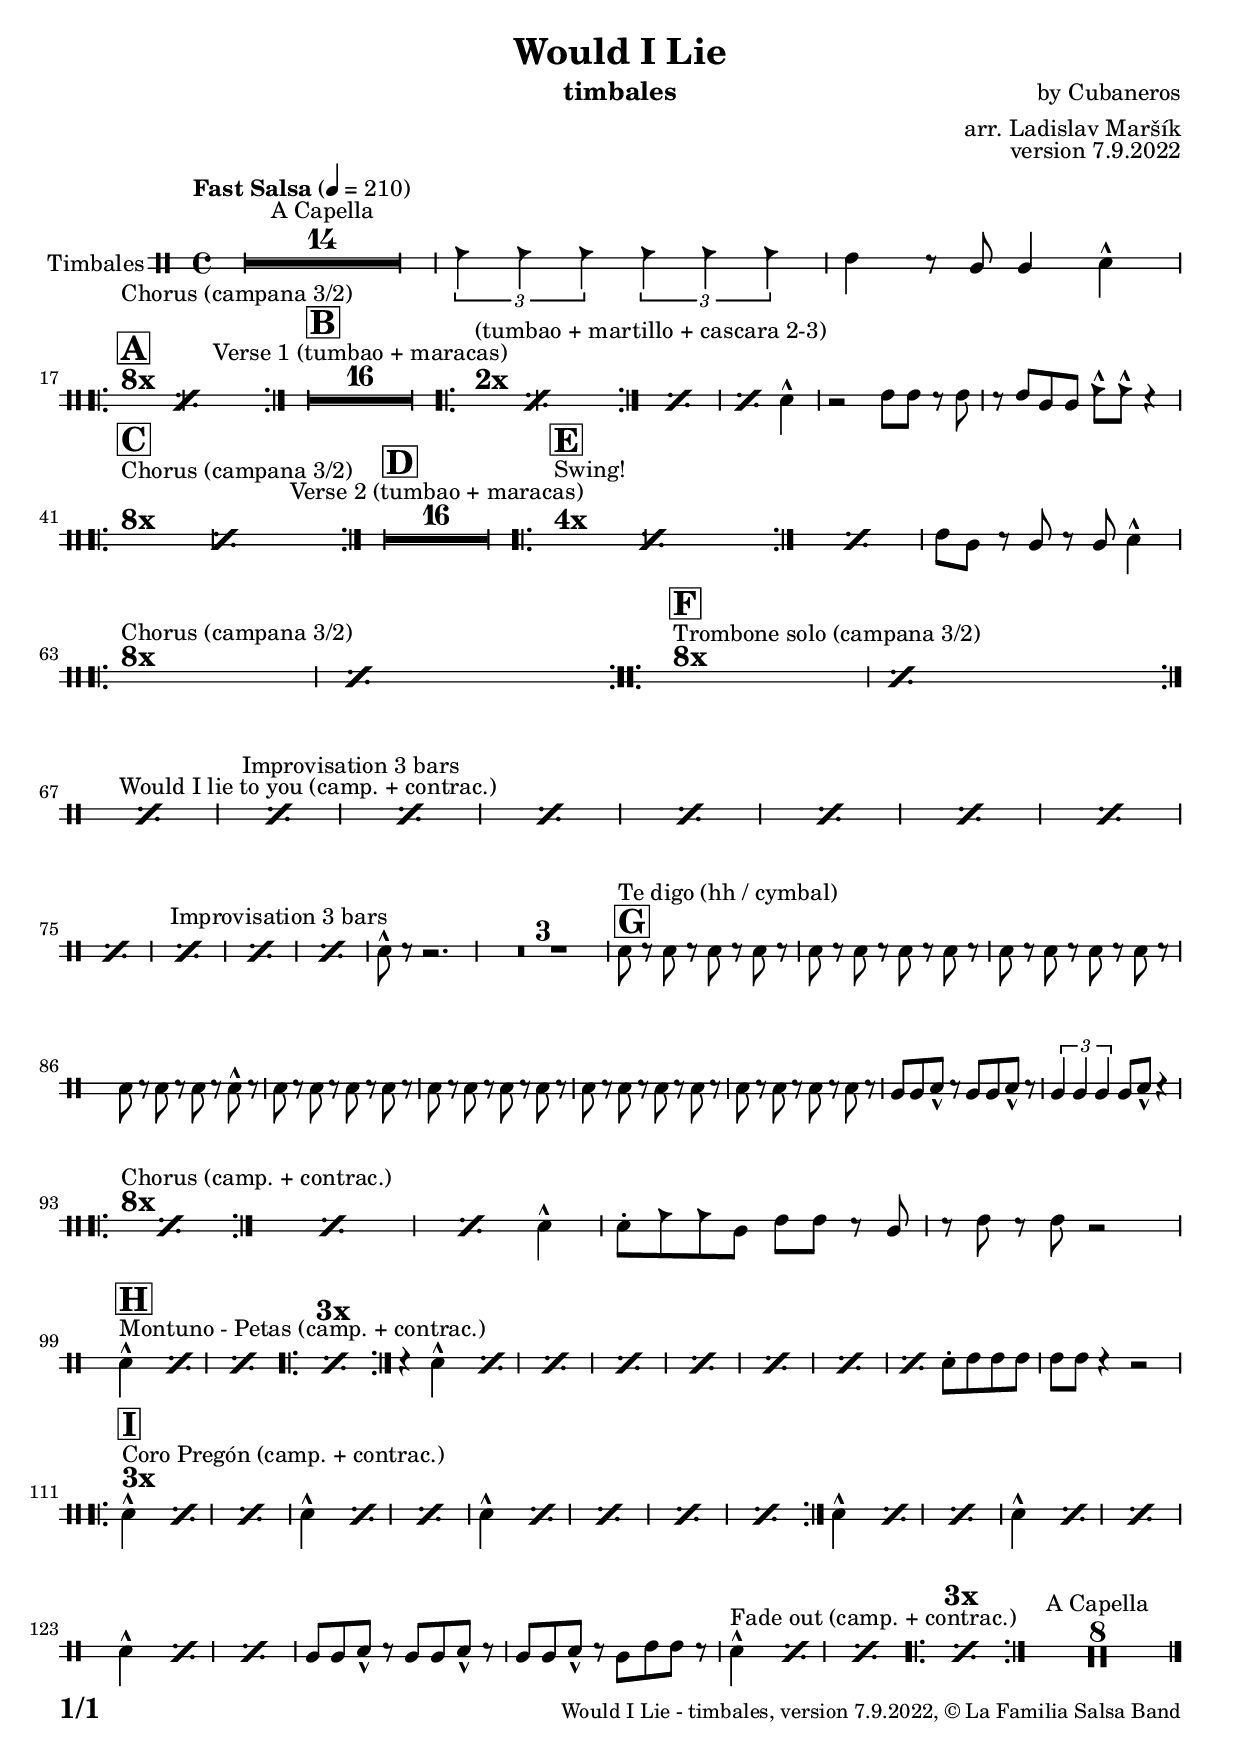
\version "2.22.2"

% Sheet revision 2022_09

\header {
  title = "Would I Lie"
  instrument = "timbales"
  composer = "by Cubaneros"
  arranger = "arr. Ladislav Maršík"
  opus = "version 7.9.2022"
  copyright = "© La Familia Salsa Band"
}


inst =
#(define-music-function
  (string)
  (string?)
  #{ <>^\markup \abs-fontsize #16 \bold \box #string #})

makePercent = #(define-music-function (note) (ly:music?)
                 (make-music 'PercentEvent 'length (ly:music-length note)))

#(define (test-stencil grob text)
   (let* ((orig (ly:grob-original grob))
          (siblings (ly:spanner-broken-into orig)) ; have we been split?
          (refp (ly:grob-system grob))
          (left-bound (ly:spanner-bound grob LEFT))
          (right-bound (ly:spanner-bound grob RIGHT))
          (elts-L (ly:grob-array->list (ly:grob-object left-bound 'elements)))
          (elts-R (ly:grob-array->list (ly:grob-object right-bound 'elements)))
          (break-alignment-L
           (filter
            (lambda (elt) (grob::has-interface elt 'break-alignment-interface))
            elts-L))
          (break-alignment-R
           (filter
            (lambda (elt) (grob::has-interface elt 'break-alignment-interface))
            elts-R))
          (break-alignment-L-ext (ly:grob-extent (car break-alignment-L) refp X))
          (break-alignment-R-ext (ly:grob-extent (car break-alignment-R) refp X))
          (num
           (markup text))
          (num
           (if (or (null? siblings)
                   (eq? grob (car siblings)))
               num
               (make-parenthesize-markup num)))
          (num (grob-interpret-markup grob num))
          (num-stil-ext-X (ly:stencil-extent num X))
          (num-stil-ext-Y (ly:stencil-extent num Y))
          (num (ly:stencil-aligned-to num X CENTER))
          (num
           (ly:stencil-translate-axis
            num
            (+ (interval-length break-alignment-L-ext)
               (* 0.5
                  (- (car break-alignment-R-ext)
                     (cdr break-alignment-L-ext))))
            X))
          (bracket-L
           (markup
            #:path
            0.1 ; line-thickness
            `((moveto 0.5 ,(* 0.5 (interval-length num-stil-ext-Y)))
              (lineto ,(* 0.5
                          (- (car break-alignment-R-ext)
                             (cdr break-alignment-L-ext)
                             (interval-length num-stil-ext-X)))
                      ,(* 0.5 (interval-length num-stil-ext-Y)))
              (closepath)
              (rlineto 0.0
                       ,(if (or (null? siblings) (eq? grob (car siblings)))
                            -1.0 0.0)))))
          (bracket-R
           (markup
            #:path
            0.1
            `((moveto ,(* 0.5
                          (- (car break-alignment-R-ext)
                             (cdr break-alignment-L-ext)
                             (interval-length num-stil-ext-X)))
                      ,(* 0.5 (interval-length num-stil-ext-Y)))
              (lineto 0.5
                      ,(* 0.5 (interval-length num-stil-ext-Y)))
              (closepath)
              (rlineto 0.0
                       ,(if (or (null? siblings) (eq? grob (last siblings)))
                            -1.0 0.0)))))
          (bracket-L (grob-interpret-markup grob bracket-L))
          (bracket-R (grob-interpret-markup grob bracket-R))
          (num (ly:stencil-combine-at-edge num X LEFT bracket-L 0.4))
          (num (ly:stencil-combine-at-edge num X RIGHT bracket-R 0.4)))
     num))

#(define-public (Measure_attached_spanner_engraver context)
   (let ((span '())
         (finished '())
         (event-start '())
         (event-stop '()))
     (make-engraver
      (listeners ((measure-counter-event engraver event)
                  (if (= START (ly:event-property event 'span-direction))
                      (set! event-start event)
                      (set! event-stop event))))
      ((process-music trans)
       (if (ly:stream-event? event-stop)
           (if (null? span)
               (ly:warning "You're trying to end a measure-attached spanner but you haven't started one.")
               (begin (set! finished span)
                 (ly:engraver-announce-end-grob trans finished event-start)
                 (set! span '())
                 (set! event-stop '()))))
       (if (ly:stream-event? event-start)
           (begin (set! span (ly:engraver-make-grob trans 'MeasureCounter event-start))
             (set! event-start '()))))
      ((stop-translation-timestep trans)
       (if (and (ly:spanner? span)
                (null? (ly:spanner-bound span LEFT))
                (moment<=? (ly:context-property context 'measurePosition) ZERO-MOMENT))
           (ly:spanner-set-bound! span LEFT
                                  (ly:context-property context 'currentCommandColumn)))
       (if (and (ly:spanner? finished)
                (moment<=? (ly:context-property context 'measurePosition) ZERO-MOMENT))
           (begin
            (if (null? (ly:spanner-bound finished RIGHT))
                (ly:spanner-set-bound! finished RIGHT
                                       (ly:context-property context 'currentCommandColumn)))
            (set! finished '())
            (set! event-start '())
            (set! event-stop '()))))
      ((finalize trans)
       (if (ly:spanner? finished)
           (begin
            (if (null? (ly:spanner-bound finished RIGHT))
                (set! (ly:spanner-bound finished RIGHT)
                      (ly:context-property context 'currentCommandColumn)))
            (set! finished '())))
       (if (ly:spanner? span)
           (begin
            (ly:warning "I think there's a dangling measure-attached spanner :-(")
            (ly:grob-suicide! span)
            (set! span '())))))))

\layout {
  \context {
    \Staff
    \consists #Measure_attached_spanner_engraver
    \override MeasureCounter.font-encoding = #'latin1
    \override MeasureCounter.font-size = 0
    \override MeasureCounter.outside-staff-padding = 2
    \override MeasureCounter.outside-staff-horizontal-padding = #0
  }
}

repeatBracket = #(define-music-function
                  (parser location N note)
                  (number? ly:music?)
                  #{
                    \override Staff.MeasureCounter.stencil =
                    #(lambda (grob) (test-stencil grob #{ #(string-append(number->string N) "x") #} ))
                    \startMeasureCount
                    \repeat volta #N { $note }
                    \stopMeasureCount
                  #}
                  )

Timbales = \new DrumVoice \drummode {
  \set Staff.instrumentName = \markup {
    \center-align { "Timbales" }
  }

  \time 4/4
  \tempo "Fast Salsa" 4 = 210

  R1*14 ^\markup { "A Capella" }
  
  \tuplet 3/2 { cb4 cb cb } \tuplet 3/2 { cb cb cb} | 
  timh r8 timl8 timl4 cymc -^ |
  
  \break
  s1*0
  ^\markup { \bold { \fontsize #2 "8x" } }
  ^\markup { "Chorus (campana 3/2)" }
  \inst "A"
  \repeat volta 8 {
    \makePercent s1*2 
  }
  
  \inst "B"
  R1*16 ^\markup { "Verse 1 (tumbao + maracas)" } 
  
  
  s1*0
    ^\markup { \bold { \fontsize #2 "2x" } }
  ^\markup { "(tumbao + martillo + cascara 2-3)" }
    \repeat volta 2 {
    \makePercent s1*2 
  }
    \makePercent s1
  \makePercent s2. cymc4 -^ |
  
  r2 timh8 timh r timh |
  r timh timl timl cb -^ cb -^ r4 |
   \break
  s1*0
  ^\markup { \bold { \fontsize #2 "8x" } }
  ^\markup { "Chorus (campana 3/2)" }
  \inst "C"
  \repeat volta 8 {
    \makePercent s1*2
  }
  
  \inst "D"
  R1*16 ^\markup { "Verse 2 (tumbao + maracas)" } 
  
  s1*0
  ^\markup { \bold { \fontsize #2 "4x" } }
  ^\markup { "Swing!" }
  \inst "E"
  \repeat volta 3 {
    \makePercent s1*2
  }
  
  \makePercent s1 |
  timh8 timl r timl r timl cymc4 -^ |
  
\break
  s1*0
  ^\markup { \bold { \fontsize #2 "8x" } }
  ^\markup { "Chorus (campana 3/2)" }
  \repeat volta 8 {
    \makePercent s1*2
  }
  
  s1*0
  ^\markup { \bold { \fontsize #2 "8x" } }
  ^\markup { "Trombone solo (campana 3/2)" }
  \inst "F"
  \repeat volta 8 {
    \makePercent s1*2
  }
  \break
  
  s1*0 ^\markup { "Would I lie to you (camp. + contrac.)" }
  \makePercent s1 |
  s1*0 ^\markup { "Improvisation 3 bars" } |
  \makePercent s1 |
  \makePercent s1 |
  \makePercent s1 |
  \makePercent s1 |
  \makePercent s1 |
  \makePercent s1 |
  \makePercent s1 |
  \makePercent s1 |
  s1*0 ^\markup { "Improvisation 3 bars" } |
  \makePercent s1 |
  \makePercent s1 |
  \makePercent s1 |
  
 
  cymc8 -^ r r2. |
  
  \set Score.skipBars = ##t R1*3
  
  \inst "G"
  s1*0 ^\markup { "Te digo (hh / cymbal)" }
  hh8 r hh r hh r hh r |
  hh r hh r hh r hh r |
  hh r hh r hh r hh r |
  hh r hh r hh r cymc -^ r |
  hh r hh r hh r hh r |
  hh r hh r hh r hh r |
  hh r hh r hh r hh r |
  hh r hh r hh r hh r |
  
  timl timl cymc -^ r timl timl cymc -^ r |
  \tuplet 3/2 { timl4 timl timl } timl8 cymc -^ r4 |
  \break
  s1*0
  ^\markup { \bold { \fontsize #2 "8x" } }
  ^\markup { "Chorus (camp. + contrac.)" }
  \repeat volta 6 {
    \makePercent s1*2
  }
  \makePercent s1 |
  \makePercent s2. cymc4 -^ |
  rb8 -. cb cb timl timh timh r timl |
  r timh r timh r2 |
  
  \break
  s1*0 ^\markup { "Montuno - Petas (camp. + contrac.)" }
    \inst "H"
  cymc4 -^\makePercent s2. |
  \makePercent s1 |
    s1*0
    ^\markup { \bold { \fontsize #2 "3x" } }
  \repeat volta 3 {
    \makePercent s1*2
  }
  
  r4 cymc -^ \makePercent s2 |
  \repeat percent 5 {
    \makePercent s1
  }
  
  \makePercent s2 rb8 -. timh timh timh | 
  timh timh r4 r2 |
  
\break
  s1*0
  ^\markup { \bold { \fontsize #2 "3x" } }
  ^\markup { "Coro Pregón (camp. + contrac.)" }
  \inst "I"
  \repeat volta 3 {
  cymc4 -^ \makePercent s2. |
  \makePercent s1 |
  cymc4 -^ \makePercent s2. |
  \makePercent s1 |
  cymc4 -^ \makePercent s2. |
  \makePercent s1 |
  \makePercent s1 |
  \makePercent s1 |
  }
  
  cymc4 -^ \makePercent s2. |
  \makePercent s1 |
  cymc4 -^ \makePercent s2. |
  \makePercent s1 |
  cymc4 -^ \makePercent s2. |
  \makePercent s1 |
  timl8 timl cymc -^ r timl timl cymc -^ r |
  timl timl cymc -^ r timl timh timh r |
  
  
  s1*0
  ^\markup { "Fade out (camp. + contrac.)" }
  cymc4 -^ \makePercent s2. |
  \makePercent s1 |
    s1*0
     ^\markup { \bold { \fontsize #2 "3x" } }
  \repeat volta 3 {
    \makePercent s1*2
  }
  
  R1*8 ^\markup { "A Capella" }    
  
  \label #'lastPage
  \bar "|."
}

\score {
  \compressMMRests \new StaffGroup <<
    \new DrumStaff \with {
      drumStyleTable = #timbales-style
      \override StaffSymbol.line-count = #2
      \override BarLine.bar-extent = #'(-1 . 1)
      \consists "Volta_engraver"
    }
    <<
      \Timbales
    >>
  >>
  \layout {
    \context {
      \Score
      \remove "Volta_engraver"
    }
  }
}

\paper {
  system-system-spacing =
  #'((basic-distance . 14)
     (minimum-distance . 10)
     (padding . 1)
     (stretchability . 60))
  between-system-padding = #2
  bottom-margin = 5\mm

  print-page-number = ##t
  print-first-page-number = ##t
  oddHeaderMarkup = \markup \fill-line { " " }
  evenHeaderMarkup = \markup \fill-line { " " }
  oddFooterMarkup = \markup {
    \fill-line {
      \bold \fontsize #2
      \on-the-fly #print-page-number-check-first
      \concat { \fromproperty #'page:page-number-string "/" \page-ref #'lastPage "0" "?" }

      \fontsize #-1
      \concat { \fromproperty #'header:title " - " \fromproperty #'header:instrument ", " \fromproperty #'header:opus ", " \fromproperty #'header:copyright }
    }
  }
  evenFooterMarkup = \markup {
    \fill-line {
      \fontsize #-1
      \concat { \fromproperty #'header:title " - " \fromproperty #'header:instrument ", " \fromproperty #'header:opus ", " \fromproperty #'header:copyright }

      \bold \fontsize #2
      \on-the-fly #print-page-number-check-first
      \concat { \fromproperty #'page:page-number-string "/" \page-ref #'lastPage "0" "?" }
    }
  }
}